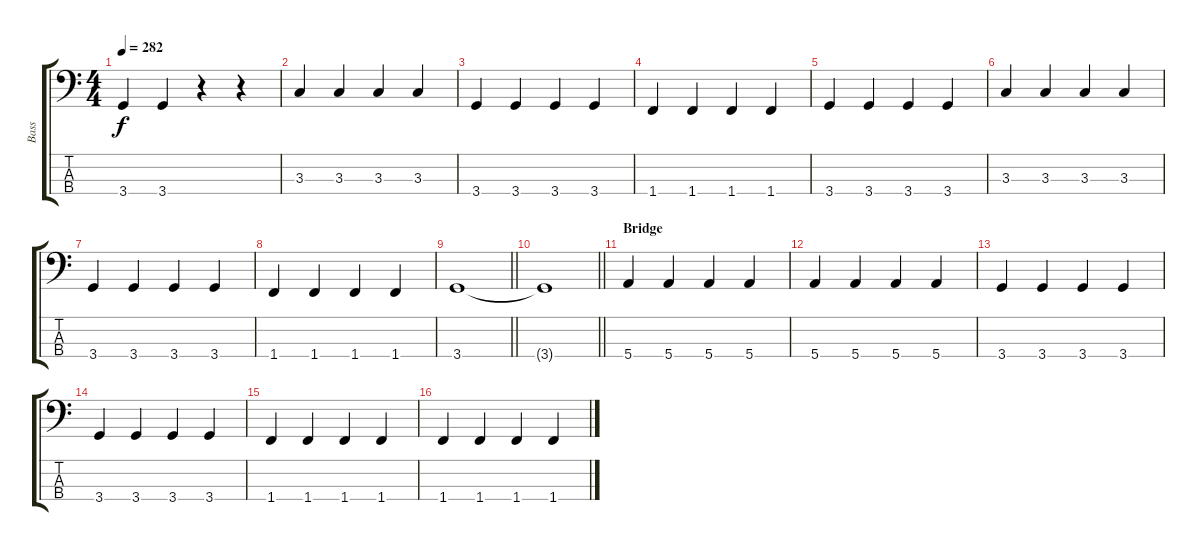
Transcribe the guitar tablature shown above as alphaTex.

\track ("Bass" "Bass") {instrument electricbasspick}
\staff {score tabs}
\tuning (G2 D2 A1 E1) {hide}
\ts (4 4)
\tempo 282
\clef f4
\ks c
3.4.4{dy f} 3.4.4 r.4 r.4 |
3.3.4 3.3.4 3.3.4 3.3.4 |
3.4.4 3.4.4 3.4.4 3.4.4 |
1.4.4 1.4.4 1.4.4 1.4.4 |
3.4.4 3.4.4 3.4.4 3.4.4 |
3.3.4 3.3.4 3.3.4 3.3.4 |
3.4.4 3.4.4 3.4.4 3.4.4 |
1.4.4 1.4.4 1.4.4 1.4.4 |
\barLineRight lightlight
3.4.1 |
\barLineRight lightlight
3.4{t}.1 |
\section ("" "Bridge")
5.4.4 5.4.4 5.4.4 5.4.4 |
5.4.4 5.4.4 5.4.4 5.4.4 |
3.4.4 3.4.4 3.4.4 3.4.4 |
3.4.4 3.4.4 3.4.4 3.4.4 |
1.4.4 1.4.4 1.4.4 1.4.4 |
1.4.4 1.4.4 1.4.4 1.4.4
